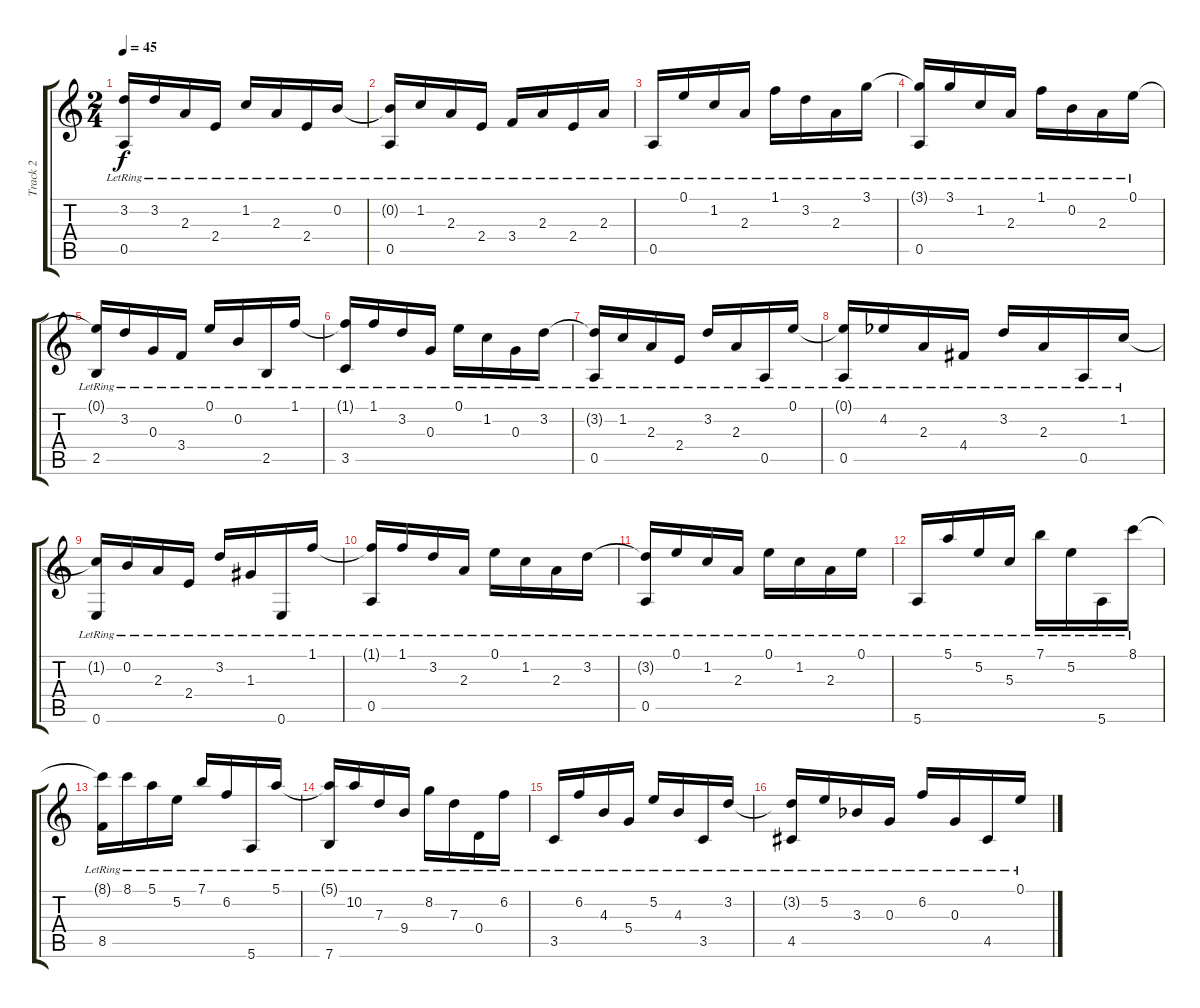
\track ("Track 2" "Track 2") {instrument acousticguitarnylon}
\staff {score tabs}
\tuning (E4 B3 G3 D3 A2 E2) {hide}
\ts (2 4)
\tempo 45
\clef g2
\ks c
(3.2{t} 0.5{lr}).16{dy f} 3.2{lr}.16 2.3{lr}.16 2.4{lr}.16 1.2{lr}.16 2.3{lr}.16 2.4{lr}.16 0.2{lr}.16 |
(0.2{t} 0.5{lr}).16 1.2{lr}.16 2.3{lr}.16 2.4{lr}.16 3.4{lr}.16 2.3{lr}.16 2.4{lr}.16 2.3{lr}.16 |
0.5{lr}.16 0.1{lr}.16 1.2{lr}.16 2.3{lr}.16 1.1{lr}.16 3.2{lr}.16 2.3{lr}.16 3.1{lr}.16 |
(3.1{t} 0.5{lr}).16 3.1{lr}.16 1.2{lr}.16 2.3{lr}.16 1.1{lr}.16 0.2{lr}.16 2.3{lr}.16 0.1{lr}.16 |
(0.1{t} 2.5{lr}).16 3.2{lr}.16 0.3{lr}.16 3.4{lr}.16 0.1{lr}.16 0.2{lr}.16 2.5{lr}.16 1.1{lr}.16 |
(1.1{t} 3.5{lr}).16 1.1{lr}.16 3.2{lr}.16 0.3{lr}.16 0.1{lr}.16 1.2{lr}.16 0.3{lr}.16 3.2{lr}.16 |
(3.2{t} 0.5{lr}).16 1.2{lr}.16 2.3{lr}.16 2.4{lr}.16 3.2{lr}.16 2.3{lr}.16 0.5{lr}.16 0.1{lr}.16 |
(0.1{t} 0.5{lr}).16 4.2{lr acc b}.16 2.3{lr}.16 4.4{lr}.16 3.2{lr}.16 2.3{lr}.16 0.5{lr}.16 1.2{lr}.16 |
(1.2{t} 0.6{lr}).16 0.2{lr}.16 2.3{lr}.16 2.4{lr}.16 3.2{lr}.16 1.3{lr}.16 0.6{lr}.16 1.1{lr}.16 |
(1.1{t} 0.5{lr}).16 1.1{lr}.16 3.2{lr}.16 2.3{lr}.16 0.1{lr}.16 1.2{lr}.16 2.3{lr}.16 3.2{lr}.16 |
(3.2{t} 0.5{lr}).16 0.1{lr}.16 1.2{lr}.16 2.3{lr}.16 0.1{lr}.16 1.2{lr}.16 2.3{lr}.16 0.1{lr}.16 |
5.6{lr}.16 5.1{lr}.16 5.2{lr}.16 5.3{lr}.16 7.1{lr}.16 5.2{lr}.16 5.6{lr}.16 8.1{lr}.16 |
(8.1{t} 8.5{lr}).16 8.1{lr}.16 5.1{lr}.16 5.2{lr}.16 7.1{lr}.16 6.2{lr}.16 5.6{lr}.16 5.1{lr}.16 |
(5.1{t} 7.6{lr}).16 10.2{lr}.16 7.3{lr}.16 9.4{lr}.16 8.2{lr}.16 7.3{lr}.16 0.4{lr}.16 6.2{lr}.16 |
3.5{lr}.16 6.2{lr}.16 4.3{lr}.16 5.4{lr}.16 5.2{lr}.16 4.3{lr}.16 3.5{lr}.16 3.2{lr}.16 |
(3.2{t} 4.5{lr}).16 5.2{lr}.16 3.3{lr acc b}.16 0.3{lr}.16 6.2{lr}.16 0.3{lr}.16 4.5{lr}.16 0.1{lr}.16
